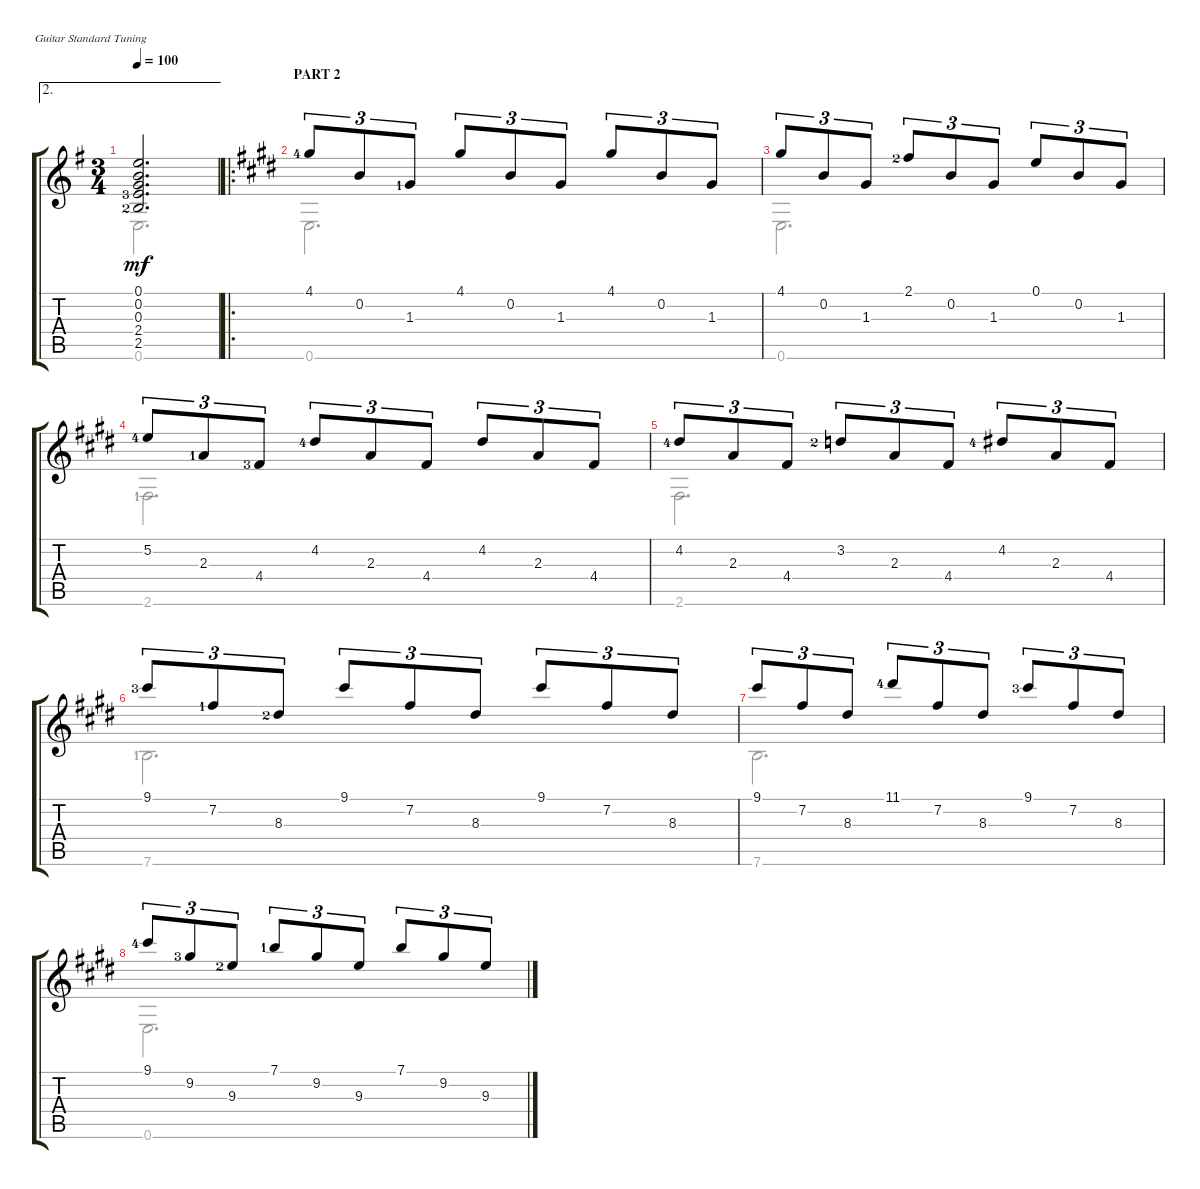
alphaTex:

\defaultSystemsLayout 4
\bracketExtendMode groupsimilarinstruments
\singleTrackTrackNamePolicy hidden
\multiTrackTrackNamePolicy hidden
\firstSystemTrackNameOrientation horizontal
\otherSystemsTrackNameOrientation horizontal
\chordDiagramsInScore
\track ("Steel Guitar" "S-Gt") {instrument acousticguitarsteel}
\staff {score tabs}
\tuning (E4 B3 G3 D3 A2 E2)
\voice
\ae 2
\ts (3 4)
\tempo 100
\clef g2
\ks eminor
(2.5{lf 3} 2.4{lf 4} 0.3 0.2 0.1).2{d dy mf} |
\ro
\section ("" "PART 2")
\ks e
4.1{lf 5}.8{tu (3 2)} 0.2.8{tu (3 2)} 1.3{lf 2}.8{tu (3 2)} 4.1.8{tu (3 2)} 0.2.8{tu (3 2)} 1.3.8{tu (3 2)} 4.1.8{tu (3 2)} 0.2.8{tu (3 2)} 1.3.8{tu (3 2)} |
4.1.8{tu (3 2)} 0.2.8{tu (3 2)} 1.3.8{tu (3 2)} 2.1{lf 3}.8{tu (3 2)} 0.2.8{tu (3 2)} 1.3.8{tu (3 2)} 0.1.8{tu (3 2)} 0.2.8{tu (3 2)} 1.3.8{tu (3 2)} |
5.2{lf 5}.8{tu (3 2)} 2.3{lf 2}.8{tu (3 2)} 4.4{lf 4}.8{tu (3 2)} 4.2{lf 5}.8{tu (3 2)} 2.3.8{tu (3 2)} 4.4.8{tu (3 2)} 4.2.8{tu (3 2)} 2.3.8{tu (3 2)} 4.4.8{tu (3 2)} |
4.2{lf 5}.8{tu (3 2)} 2.3.8{tu (3 2)} 4.4.8{tu (3 2)} 3.2{lf 3}.8{tu (3 2)} 2.3.8{tu (3 2)} 4.4.8{tu (3 2)} 4.2{lf 5}.8{tu (3 2)} 2.3.8{tu (3 2)} 4.4.8{tu (3 2)} |
9.1{lf 4}.8{tu (3 2)} 7.2{lf 2}.8{tu (3 2)} 8.3{lf 3}.8{tu (3 2)} 9.1.8{tu (3 2)} 7.2.8{tu (3 2)} 8.3.8{tu (3 2)} 9.1.8{tu (3 2)} 7.2.8{tu (3 2)} 8.3.8{tu (3 2)} |
9.1.8{tu (3 2)} 7.2.8{tu (3 2)} 8.3.8{tu (3 2)} 11.1{lf 5}.8{tu (3 2)} 7.2.8{tu (3 2)} 8.3.8{tu (3 2)} 9.1{lf 4}.8{tu (3 2)} 7.2.8{tu (3 2)} 8.3.8{tu (3 2)} |
9.1{lf 5}.8{tu (3 2)} 9.2{lf 4}.8{tu (3 2)} 9.3{lf 3}.8{tu (3 2)} 7.1{lf 2}.8{tu (3 2)} 9.2.8{tu (3 2)} 9.3.8{tu (3 2)} 7.1.8{tu (3 2)} 9.2.8{tu (3 2)} 9.3.8{tu (3 2)}
\voice
\clef g2
\ottava regular
\simile none
\ks eminor
0.6.2{d dy mf} |
\ks e
0.6.2{d} |
0.6.2{d} |
2.6{lf 2}.2{d} |
2.6.2{d} |
7.6{lf 2}.2{d} |
7.6.2{d} |
0.6.2{d}
